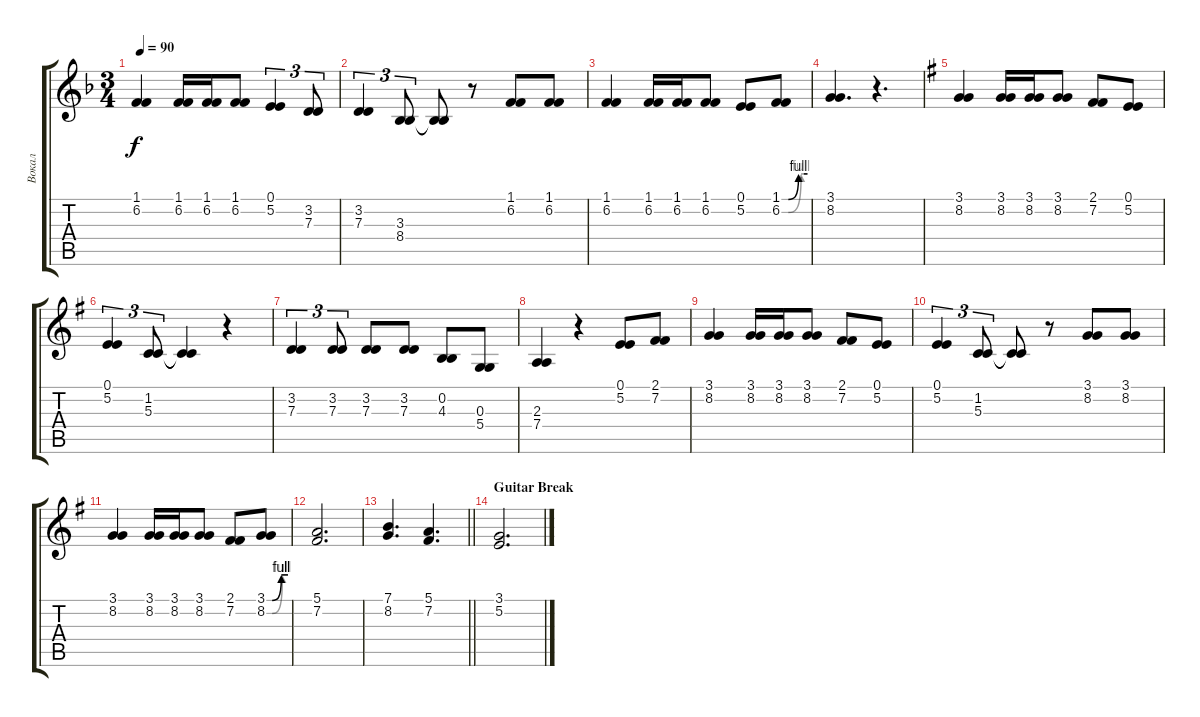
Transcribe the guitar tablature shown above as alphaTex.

\track ("Вокал" "Вокал") {instrument trumpet}
\staff {score tabs}
\tuning (E4 B3 G3 D3 A2 E2) {hide}
\ts (3 4)
\tempo 90
\clef g2
\ks dminor
(1.1 6.2).4{dy f} (1.1 6.2).16 (1.1 6.2).16 (1.1 6.2).8 (0.1 5.2).4{tu (3 2)} (3.2 7.3).8{tu (3 2)} |
(3.2 7.3).4{tu (3 2)} (3.3 8.4).8{tu (3 2)} (3.3{t} 8.4{t}).8 r.8 (1.1 6.2).8 (1.1 6.2).8 |
(1.1 6.2).4 (1.1 6.2).16 (1.1 6.2).16 (1.1 6.2).8 (0.1 5.2).8 (1.1{be (custom 0 0 15 0 39 4 60 4)} 6.2{be (custom 0 0 15 0 45 4 60 4)}).8 |
(3.1 8.2).4{d} r.4{d} |
\ks eminor
(3.1 8.2).4 (3.1 8.2).16 (3.1 8.2).16 (3.1 8.2).8 (2.1 7.2).8 (0.1 5.2).8 |
(0.1 5.2).4{tu (3 2)} (1.2 5.3).8{tu (3 2)} (1.2{t} 5.3{t}).4 r.4 |
(3.2 7.3).4{tu (3 2)} (3.2 7.3).8{tu (3 2)} (3.2 7.3).8 (3.2 7.3).8 (0.2 4.3).8 (0.3 5.4).8 |
(2.3 7.4).4 r.4 (0.1 5.2).8 (2.1 7.2).8 |
(3.1 8.2).4 (3.1 8.2).16 (3.1 8.2).16 (3.1 8.2).8 (2.1 7.2).8 (0.1 5.2).8 |
(0.1 5.2).4{tu (3 2)} (1.2 5.3).8{tu (3 2)} (1.2{t} 5.3{t}).8 r.8 (3.1 8.2).8 (3.1 8.2).8 |
(3.1 8.2).4 (3.1 8.2).16 (3.1 8.2).16 (3.1 8.2).8 (2.1 7.2).8 (3.1{be (custom 0 0 15 0 41 4 60 4)} 8.2{be (custom 0 0 15 0 44 4 60 4)}).8 |
(5.1 7.2).2{d} |
\barLineRight lightlight
(7.1 8.2).4{d} (5.1 7.2).4{d} |
\section ("" "Guitar Break")
(3.1 5.2).2{d}
